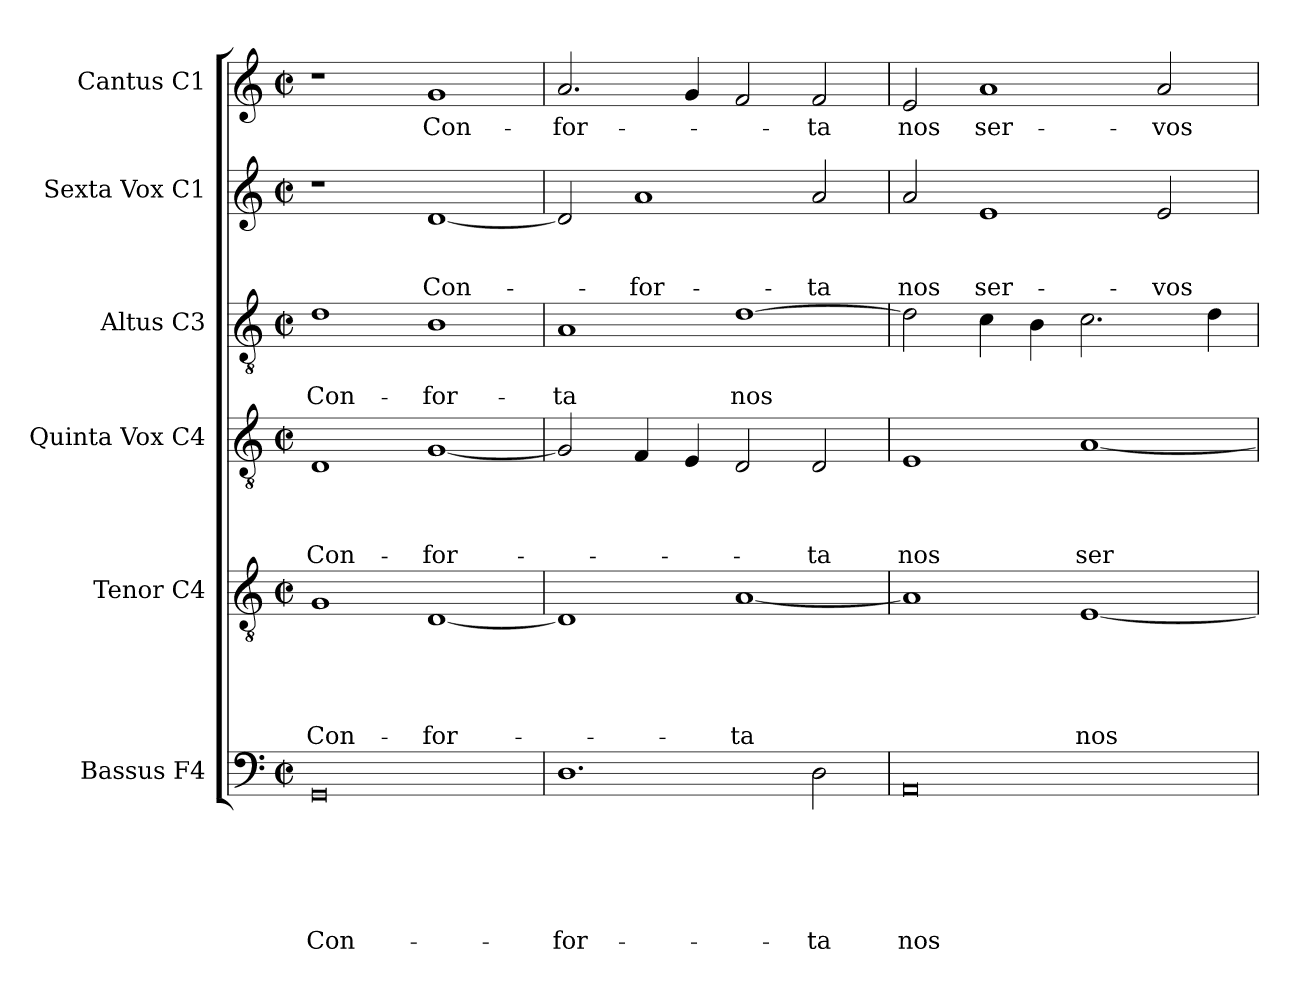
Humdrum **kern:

**kern	**text	**text	**text	**text	**text	**text	**kern	**text	**text	**text	**text	**text	**kern	**text	**text	**text	**text	**kern	**text	**text	**kern	**text	**text	**text	**kern	**text
*part6	*part6	*part6	*part6	*part6	*part6	*part6	*part5	*part5	*part5	*part5	*part5	*part5	*part4	*part4	*part4	*part4	*part4	*part3	*part3	*part3	*part2	*part2	*part2	*part2	*part1	*part1
*staff6	*staff6	*staff6	*staff6	*staff6	*staff6	*staff6	*staff5	*staff5	*staff5	*staff5	*staff5	*staff5	*staff4	*staff4	*staff4	*staff4	*staff4	*staff3	*staff3	*staff3	*staff2	*staff2	*staff2	*staff2	*staff1	*staff1
*I"Bassus F4	*	*	*	*	*	*	*I"Tenor C4	*	*	*	*	*	*I"Quinta Vox C4	*	*	*	*	*I"Altus C3	*	*	*I"Sexta Vox C1	*	*	*	*I"Cantus C1	*
*I'B	*	*	*	*	*	*	*I'T	*	*	*	*	*	*	*	*	*	*	*I'A	*	*	*	*	*	*	*I'C	*
*clefF4	*	*	*	*	*	*	*clefGv2	*	*	*	*	*	*clefGv2	*	*	*	*	*clefGv2	*	*	*clefG2	*	*	*	*clefG2	*
*k[]	*	*	*	*	*	*	*k[]	*	*	*	*	*	*k[]	*	*	*	*	*k[]	*	*	*k[]	*	*	*	*k[]	*
*C:	*	*	*	*	*	*	*C:	*	*	*	*	*	*C:	*	*	*	*	*C:	*	*	*C:	*	*	*	*C:	*
*M2/2	*	*	*	*	*	*	*M2/2	*	*	*	*	*	*M2/2	*	*	*	*	*M2/2	*	*	*M2/2	*	*	*	*M2/2	*
*met(c|)	*	*	*	*	*	*	*met(c|)	*	*	*	*	*	*met(c|)	*	*	*	*	*met(c|)	*	*	*met(c|)	*	*	*	*met(c|)	*
=1	=1	=1	=1	=1	=1	=1	=1	=1	=1	=1	=1	=1	=1	=1	=1	=1	=1	=1	=1	=1	=1	=1	=1	=1	=1	=1
!	!	!	!	!	!	!LO:LY:b	!	!	!	!	!	!LO:LY:b	!	!	!	!	!LO:LY:b	!	!	!LO:LY:b	!	!	!	!	!	!
0GG	.	.	.	.	.	Con-	1G	.	.	.	.	Con-	1D	.	.	.	Con-	1d	.	Con-	1r	.	.	.	1r	.
!	!	!	!	!	!	!	!	!	!	!	!	!LO:LY:b	!	!	!	!	!LO:LY:b	!	!	!LO:LY:b	!	!	!	!LO:LY:b	!	!LO:LY:b
.	.	.	.	.	.	.	[1D	.	.	.	.	-for-	[1G	.	.	.	-for-	1B	.	-for-	[1d	.	.	Con-	1g	Con-
=2	=2	=2	=2	=2	=2	=2	=2	=2	=2	=2	=2	=2	=2	=2	=2	=2	=2	=2	=2	=2	=2	=2	=2	=2	=2	=2
!	!	!	!	!	!	!LO:LY:b	!	!	!	!	!	!	!	!	!	!	!	!	!	!LO:LY:b	!	!	!	!	!	!LO:LY:b
1.D	.	.	.	.	.	-for-	1D]	.	.	.	.	.	2G/]	.	.	.	.	1A	.	-ta	2d/]	.	.	.	2.a/	-for-
!	!	!	!	!	!	!	!	!	!	!	!	!	!	!	!	!	!	!	!	!	!	!	!	!LO:LY:b	!	!
.	.	.	.	.	.	.	.	.	.	.	.	.	4F/	.	.	.	.	.	.	.	1a	.	.	-for-	.	.
.	.	.	.	.	.	.	.	.	.	.	.	.	4E/	.	.	.	.	.	.	.	.	.	.	.	4g/	.
!	!	!	!	!	!	!	!	!	!	!	!	!LO:LY:b	!	!	!	!	!	!	!	!LO:LY:b	!	!	!	!	!	!
.	.	.	.	.	.	.	[1A	.	.	.	.	-ta	2D/	.	.	.	.	[1d	.	nos	.	.	.	.	2f/	.
!	!	!	!	!	!	!LO:LY:b	!	!	!	!	!	!	!	!	!	!	!LO:LY:b	!	!	!	!	!	!	!LO:LY:b	!	!LO:LY:b
2D\	.	.	.	.	.	-ta	.	.	.	.	.	.	2D/	.	.	.	-ta	.	.	.	2a/	.	.	-ta	2f/	-ta
=3	=3	=3	=3	=3	=3	=3	=3	=3	=3	=3	=3	=3	=3	=3	=3	=3	=3	=3	=3	=3	=3	=3	=3	=3	=3	=3
!	!	!	!	!	!	!LO:LY:b	!	!	!	!	!	!	!	!	!	!	!LO:LY:b	!	!	!	!	!	!	!LO:LY:b	!	!LO:LY:b
0AA	.	.	.	.	.	nos	1A]	.	.	.	.	.	1E	.	.	.	nos	2d\]	.	.	2a/	.	.	nos	2e/	nos
!	!	!	!	!	!	!	!	!	!	!	!	!	!	!	!	!	!	!	!	!	!	!	!	!LO:LY:b	!	!LO:LY:b
.	.	.	.	.	.	.	.	.	.	.	.	.	.	.	.	.	.	4c\	.	.	1e	.	.	ser-	1a	ser-
.	.	.	.	.	.	.	.	.	.	.	.	.	.	.	.	.	.	4B\	.	.	.	.	.	.	.	.
!	!	!	!	!	!	!	!	!	!	!	!	!LO:LY:b	!	!	!	!	!LO:LY:b	!	!	!	!	!	!	!	!	!
.	.	.	.	.	.	.	[1E	.	.	.	.	nos	[1A	.	.	.	ser-	2.c\	.	.	.	.	.	.	.	.
!	!	!	!	!	!	!	!	!	!	!	!	!	!	!	!	!	!	!	!	!	!	!	!	!LO:LY:b	!	!LO:LY:b
.	.	.	.	.	.	.	.	.	.	.	.	.	.	.	.	.	.	.	.	.	2e/	.	.	-vos	2a/	-vos
.	.	.	.	.	.	.	.	.	.	.	.	.	.	.	.	.	.	4d\	.	.	.	.	.	.	.	.
=	=	=	=	=	=	=	=	=	=	=	=	=	=	=	=	=	=	=	=	=	=	=	=	=	=	=
*-	*-	*-	*-	*-	*-	*-	*-	*-	*-	*-	*-	*-	*-	*-	*-	*-	*-	*-	*-	*-	*-	*-	*-	*-	*-	*-
